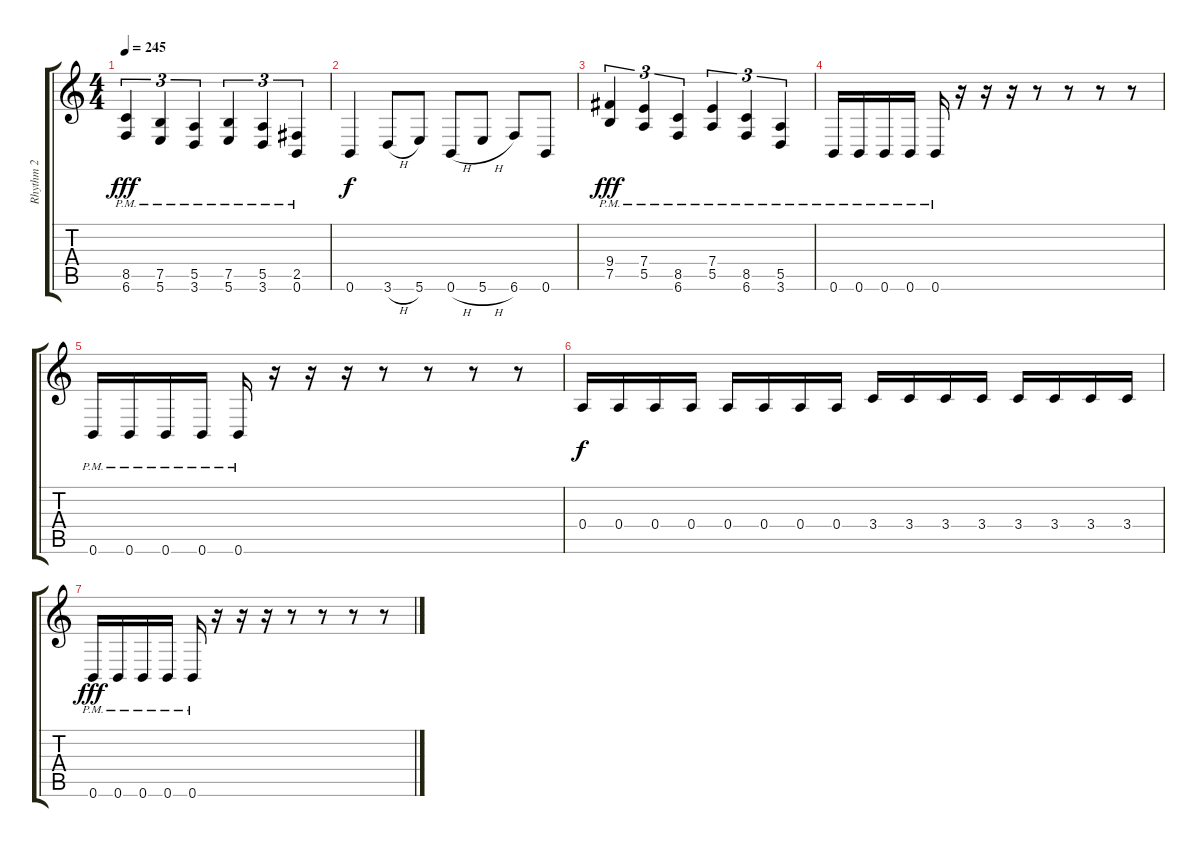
\track ("Rhythm 2" "Rhythm 2") {instrument distortionguitar}
\staff {score tabs}
\tuning (B3 Gb3 D3 A2 E2 B1) {hide}
\ts (4 4)
\tempo 245
\clef g2
\ks c
(8.5{pm} 6.6{pm}).4{tu (3 2) dy fff} (7.5{pm} 5.6{pm}).4{tu (3 2)} (5.5{pm} 3.6{pm}).4{tu (3 2)} (7.5{pm} 5.6{pm}).4{tu (3 2)} (5.5{pm} 3.6{pm}).4{tu (3 2)} (2.5{pm} 0.6{pm}).4{tu (3 2)} |
0.6.4{dy f} 3.6{h}.8 5.6.8 0.6{h}.8 5.6{h}.8 6.6.8 0.6.8 |
(9.4{pm} 7.5{pm}).4{tu (3 2) dy fff} (7.4{pm} 5.5{pm}).4{tu (3 2)} (8.5{pm} 6.6{pm}).4{tu (3 2)} (7.4{pm} 5.5{pm}).4{tu (3 2)} (8.5{pm} 6.6{pm}).4{tu (3 2)} (5.5{pm} 3.6{pm}).4{tu (3 2)} |
0.6{pm}.16 0.6{pm}.16 0.6{pm}.16 0.6{pm}.16 0.6{pm}.16 r.16 r.16 r.16 r.8 r.8 r.8 r.8 |
0.6{pm}.16 0.6{pm}.16 0.6{pm}.16 0.6{pm}.16 0.6{pm}.16 r.16 r.16 r.16 r.8 r.8 r.8 r.8 |
0.4.16{dy f} 0.4.16 0.4.16 0.4.16 0.4.16 0.4.16 0.4.16 0.4.16 3.4.16 3.4.16 3.4.16 3.4.16 3.4.16 3.4.16 3.4.16 3.4.16 |
0.6{pm}.16{dy fff} 0.6{pm}.16 0.6{pm}.16 0.6{pm}.16 0.6{pm}.16 r.16 r.16 r.16 r.8 r.8 r.8 r.8
